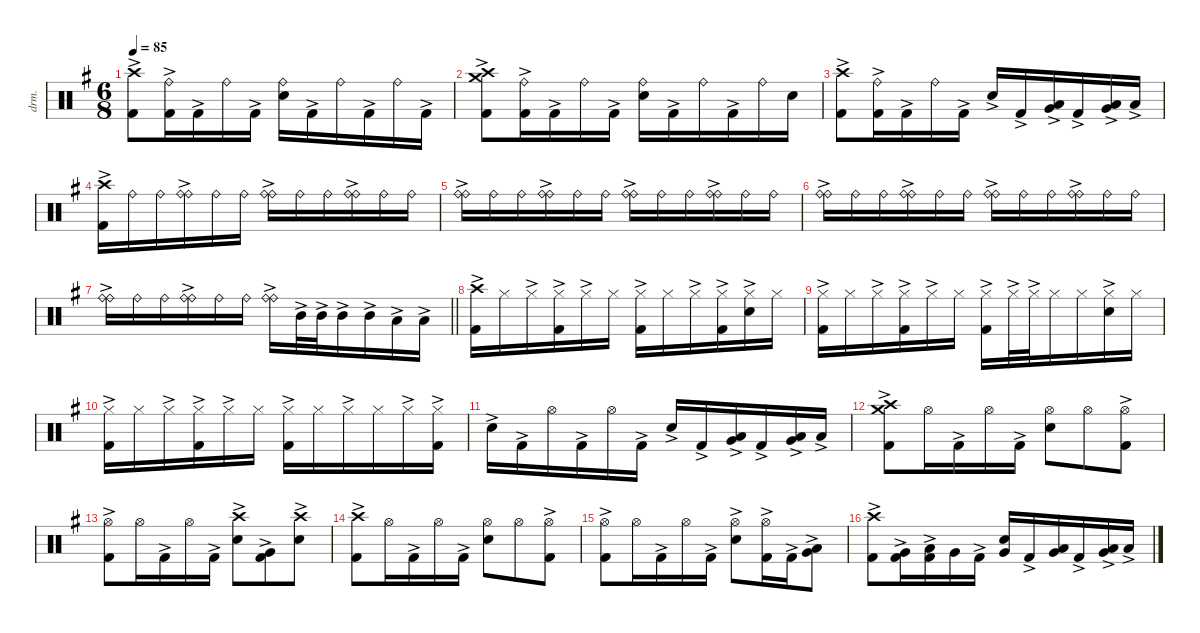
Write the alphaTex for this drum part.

\defaultSystemsLayout 4
\hideDynamics
\bracketExtendMode nobrackets
\otherSystemsTrackNameOrientation horizontal
\track ("Drums" "drm.") {instrument percussion}
\staff {score}
\articulation defaults
\ts (6 8)
\tempo 85
\clef neutral
\ks eminor
("Crash high (hit)"{acc forcenatural} "Kick (hit) 2"{ac acc forcenatural}).8{dy f} ("Ride (bell)"{acc forcenatural} "Kick (hit) 2"{ac acc forcenatural}).16 "Kick (hit) 2"{ac acc forcenatural}.16 "Ride (bell)"{acc forcenatural}.16 "Kick (hit) 2"{ac acc forcenatural}.16 ("Ride (bell)"{acc forcenatural} "Snare (hit) 2"{acc forcenatural}).16 "Kick (hit) 2"{ac acc forcenatural}.16 "Ride (bell)"{acc forcenatural}.16 "Kick (hit) 2"{ac acc forcenatural}.16 "Ride (bell)"{acc forcenatural}.16 "Kick (hit) 2"{ac acc forcenatural}.16 |
("Crash high (hit)"{acc forcenatural} "Crash medium (hit)"{acc forcenatural} "Kick (hit) 2"{ac acc forcenatural}).8 ("Ride (bell)"{acc forcenatural} "Kick (hit) 2"{ac acc forcenatural}).16 "Kick (hit) 2"{ac acc forcenatural}.16 "Ride (bell)"{acc forcenatural}.16 "Kick (hit) 2"{ac acc forcenatural}.16 ("Ride (bell)"{acc forcenatural} "Snare (hit) 2"{acc forcenatural}).16 "Kick (hit) 2"{ac acc forcenatural}.16 "Ride (bell)"{acc forcenatural}.16 "Kick (hit) 2"{ac acc forcenatural}.16 "Ride (bell)"{acc forcenatural}.16 "Snare (hit) 2"{acc forcenatural}.16 |
("Crash high (hit)"{acc forcenatural} "Kick (hit) 2"{ac acc forcenatural}).8 ("Ride (bell)"{acc forcenatural} "Kick (hit) 2"{ac acc forcenatural}).16 "Kick (hit) 2"{ac acc forcenatural}.16 "Ride (bell)"{acc forcenatural}.16 "Kick (hit) 2"{ac acc forcenatural}.16 "Snare (hit) 2"{ac acc forcenatural}.16 "Kick (hit) 2"{ac acc forcenatural}.16 ("Low Tom (hit)"{ac acc forcenatural} "Very Low Tom (hit)"{ac acc forcenatural}).16 "Kick (hit) 2"{ac acc forcenatural}.16 ("Very Low Tom (hit)"{ac acc forcenatural} "Low Floor Tom (hit)"{ac acc forcenatural}).16 "Low Floor Tom (hit)"{ac acc forcenatural}.16 |
("Crash high (hit)"{acc forcenatural} "Kick (hit) 2"{ac acc forcenatural}).16 "Ride (bell)"{acc forcenatural}.16{dy mf} "Ride (bell)"{acc forcenatural}.16 ("Ride (bell)"{ac acc forcenatural} "Ride (bell)"{ac acc forcenatural}).16{dy f} "Ride (bell)"{acc forcenatural}.16{dy mf} "Ride (bell)"{acc forcenatural}.16 ("Ride (bell)"{ac acc forcenatural} "Ride (bell)"{ac acc forcenatural}).16{dy f} "Ride (bell)"{acc forcenatural}.16{dy mf} "Ride (bell)"{acc forcenatural}.16 ("Ride (bell)"{ac acc forcenatural} "Ride (bell)"{ac acc forcenatural}).16{dy f} "Ride (bell)"{acc forcenatural}.16{dy mf} "Ride (bell)"{acc forcenatural}.16 |
("Ride (bell)"{ac acc forcenatural} "Ride (bell)"{ac acc forcenatural}).16{dy f} "Ride (bell)"{acc forcenatural}.16{dy mf} "Ride (bell)"{acc forcenatural}.16 ("Ride (bell)"{ac acc forcenatural} "Ride (bell)"{ac acc forcenatural}).16{dy f} "Ride (bell)"{acc forcenatural}.16{dy mf} "Ride (bell)"{acc forcenatural}.16 ("Ride (bell)"{ac acc forcenatural} "Ride (bell)"{ac acc forcenatural}).16{dy f} "Ride (bell)"{acc forcenatural}.16{dy mf} "Ride (bell)"{acc forcenatural}.16 ("Ride (bell)"{ac acc forcenatural} "Ride (bell)"{ac acc forcenatural}).16{dy f} "Ride (bell)"{acc forcenatural}.16{dy mf} "Ride (bell)"{acc forcenatural}.16 |
("Ride (bell)"{ac acc forcenatural} "Ride (bell)"{ac acc forcenatural}).16{dy f} "Ride (bell)"{acc forcenatural}.16{dy mf} "Ride (bell)"{acc forcenatural}.16 ("Ride (bell)"{ac acc forcenatural} "Ride (bell)"{ac acc forcenatural}).16{dy f} "Ride (bell)"{acc forcenatural}.16{dy mf} "Ride (bell)"{acc forcenatural}.16 ("Ride (bell)"{ac acc forcenatural} "Ride (bell)"{ac acc forcenatural}).16{dy f} "Ride (bell)"{acc forcenatural}.16{dy mf} "Ride (bell)"{acc forcenatural}.16 ("Ride (bell)"{ac acc forcenatural} "Ride (bell)"{ac acc forcenatural}).16{dy f} "Ride (bell)"{acc forcenatural}.16{dy mf} "Ride (bell)"{acc forcenatural}.16 |
\barLineRight lightlight
("Ride (bell)"{ac acc forcenatural} "Ride (bell)"{ac acc forcenatural}).16{dy f} "Ride (bell)"{acc forcenatural}.16{dy mf} "Ride (bell)"{acc forcenatural}.16 ("Ride (bell)"{ac acc forcenatural} "Ride (bell)"{ac acc forcenatural}).16{dy f} "Ride (bell)"{acc forcenatural}.16{dy mf} "Ride (bell)"{acc forcenatural}.16 ("Ride (bell)"{ac acc forcenatural} "Ride (bell)"{ac acc forcenatural}).16{dy f} "Mid Tom (hit)"{ac acc forcenatural}.32 "Mid Tom (hit)"{ac acc forcenatural}.32 "Mid Tom (hit)"{ac acc forcenatural}.16 "Mid Tom (hit)"{ac acc forcenatural}.16 "Low Tom (hit)"{ac acc forcenatural}.16 "Low Tom (hit)"{ac acc forcenatural}.16 |
("Crash high (hit)"{acc forcenatural} "Kick (hit) 2"{ac acc forcenatural}).16 "Hi-Hat (closed)"{acc forcenatural}.16 "Hi-Hat (closed)"{ac acc forcenatural}.16 ("Hi-Hat (closed)"{acc forcenatural} "Kick (hit) 2"{ac acc forcenatural}).16 "Hi-Hat (closed)"{ac acc forcenatural}.16 "Hi-Hat (closed)"{acc forcenatural}.16 ("Hi-Hat (closed)"{ac acc forcenatural} "Kick (hit) 2"{ac acc forcenatural}).16 "Hi-Hat (closed)"{acc forcenatural}.16 "Hi-Hat (closed)"{ac acc forcenatural}.16 ("Hi-Hat (closed)"{acc forcenatural} "Kick (hit) 2"{ac acc forcenatural}).16 ("Hi-Hat (closed)"{ac acc forcenatural} "Snare (hit) 2"{acc forcenatural}).16 "Hi-Hat (closed)"{acc forcenatural}.16 |
("Hi-Hat (closed)"{ac acc forcenatural} "Kick (hit) 2"{ac acc forcenatural}).16 "Hi-Hat (closed)"{acc forcenatural}.16 "Hi-Hat (closed)"{ac acc forcenatural}.16 ("Hi-Hat (closed)"{acc forcenatural} "Kick (hit) 2"{ac acc forcenatural}).16 "Hi-Hat (closed)"{ac acc forcenatural}.16 "Hi-Hat (closed)"{acc forcenatural}.16 ("Hi-Hat (closed)"{ac acc forcenatural} "Kick (hit) 2"{ac acc forcenatural}).16 "Hi-Hat (closed)"{ac acc forcenatural}.32 "Hi-Hat (closed)"{ac acc forcenatural}.32 "Hi-Hat (closed)"{acc forcenatural}.16 "Hi-Hat (closed)"{acc forcenatural}.16 ("Hi-Hat (closed)"{ac acc forcenatural} "Snare (hit) 2"{acc forcenatural}).16 "Hi-Hat (closed)"{acc forcenatural}.16 |
("Hi-Hat (closed)"{ac acc forcenatural} "Kick (hit) 2"{ac acc forcenatural}).16 "Hi-Hat (closed)"{acc forcenatural}.16 "Hi-Hat (closed)"{ac acc forcenatural}.16 ("Hi-Hat (closed)"{acc forcenatural} "Kick (hit) 2"{ac acc forcenatural}).16 "Hi-Hat (closed)"{ac acc forcenatural}.16 "Hi-Hat (closed)"{acc forcenatural}.16 ("Hi-Hat (closed)"{ac acc forcenatural} "Kick (hit) 2"{ac acc forcenatural}).16 "Hi-Hat (closed)"{acc forcenatural}.16 "Hi-Hat (closed)"{ac acc forcenatural}.16 "Hi-Hat (closed)"{acc forcenatural}.16 "Hi-Hat (closed)"{ac acc forcenatural}.16 ("Hi-Hat (closed)"{acc forcenatural} "Kick (hit) 2"{ac acc forcenatural}).16 |
"Snare (hit) 2"{ac acc forcenatural}.16 "Kick (hit) 2"{ac acc forcenatural}.16 "Hi-Hat (open)"{acc forcenatural}.16 "Kick (hit) 2"{ac acc forcenatural}.16 "Hi-Hat (open)"{acc forcenatural}.16 "Kick (hit) 2"{ac acc forcenatural}.16 "Snare (hit) 2"{ac acc forcenatural}.16 "Kick (hit) 2"{ac acc forcenatural}.16 ("Low Tom (hit)"{ac acc forcenatural} "Very Low Tom (hit)"{ac acc forcenatural}).16 "Kick (hit) 2"{ac acc forcenatural}.16 ("Very Low Tom (hit)"{ac acc forcenatural} "Low Floor Tom (hit)"{ac acc forcenatural}).16 "Low Floor Tom (hit)"{ac acc forcenatural}.16 |
("Crash high (hit)"{acc forcenatural} "Crash medium (hit)"{acc forcenatural} "Kick (hit) 2"{ac acc forcenatural}).8 "Hi-Hat (open)"{acc forcenatural}.16 "Kick (hit) 2"{ac acc forcenatural}.16 "Hi-Hat (open)"{acc forcenatural}.16 "Kick (hit) 2"{ac acc forcenatural}.16 ("Hi-Hat (open)"{acc forcenatural} "Snare (hit) 2"{acc forcenatural}).8 "Hi-Hat (open)"{acc forcenatural}.8 ("Hi-Hat (open)"{acc forcenatural} "Kick (hit) 2"{ac acc forcenatural}).8 |
("Hi-Hat (open)"{acc forcenatural} "Kick (hit) 2"{ac acc forcenatural}).8 "Hi-Hat (open)"{acc forcenatural}.16 "Kick (hit) 2"{ac acc forcenatural}.16 "Hi-Hat (open)"{acc forcenatural}.16 "Kick (hit) 2"{ac acc forcenatural}.16 ("Crash high (hit)"{ac acc forcenatural} "Snare (hit) 2"{ac acc forcenatural}).8 ("Very Low Tom (hit)"{ac acc forcenatural} "Kick (hit) 2"{ac acc forcenatural}).8 ("Crash high (hit)"{ac acc forcenatural} "Snare (hit) 2"{ac acc forcenatural}).8 |
("Crash high (hit)"{acc forcenatural} "Kick (hit) 2"{ac acc forcenatural}).8 "Hi-Hat (open)"{acc forcenatural}.16 "Kick (hit) 2"{ac acc forcenatural}.16 "Hi-Hat (open)"{acc forcenatural}.16 "Kick (hit) 2"{ac acc forcenatural}.16 ("Hi-Hat (open)"{acc forcenatural} "Snare (hit) 2"{acc forcenatural}).8 "Hi-Hat (open)"{acc forcenatural}.8 ("Hi-Hat (open)"{acc forcenatural} "Kick (hit) 2"{ac acc forcenatural}).8 |
("Hi-Hat (open)"{acc forcenatural} "Kick (hit) 2"{ac acc forcenatural}).8 "Hi-Hat (open)"{acc forcenatural}.16 "Kick (hit) 2"{ac acc forcenatural}.16 "Hi-Hat (open)"{acc forcenatural}.16 "Kick (hit) 2"{ac acc forcenatural}.16 ("Hi-Hat (open)"{ac acc forcenatural} "Snare (hit) 2"{acc forcenatural}).8 ("Hi-Hat (open)"{acc forcenatural} "Kick (hit) 2"{ac acc forcenatural}).16 "Kick (hit) 2"{ac acc forcenatural}.16 ("Low Tom (hit)"{ac acc forcenatural} "Very Low Tom (hit)"{ac acc forcenatural}).8 |
("Crash high (hit)"{acc forcenatural} "Kick (hit) 2"{ac acc forcenatural}).8 ("Very Low Tom (hit)"{acc forcenatural} "Kick (hit) 2"{ac acc forcenatural}).16 ("Low Tom (hit)"{ac acc forcenatural} "Kick (hit) 2"{ac acc forcenatural}).16 "Very Low Tom (hit)"{acc forcenatural}.16 "Kick (hit) 2"{ac acc forcenatural}.16 ("Snare (hit) 2"{acc forcenatural} "Very Low Tom (hit)"{acc forcenatural}).16 "Kick (hit) 2"{ac acc forcenatural}.16 ("Low Tom (hit)"{acc forcenatural} "Very Low Tom (hit)"{acc forcenatural}).16 "Kick (hit) 2"{ac acc forcenatural}.16 ("Low Tom (hit)"{ac acc forcenatural} "Very Low Tom (hit)"{acc forcenatural}).16 "Low Tom (hit)"{ac acc forcenatural}.16
